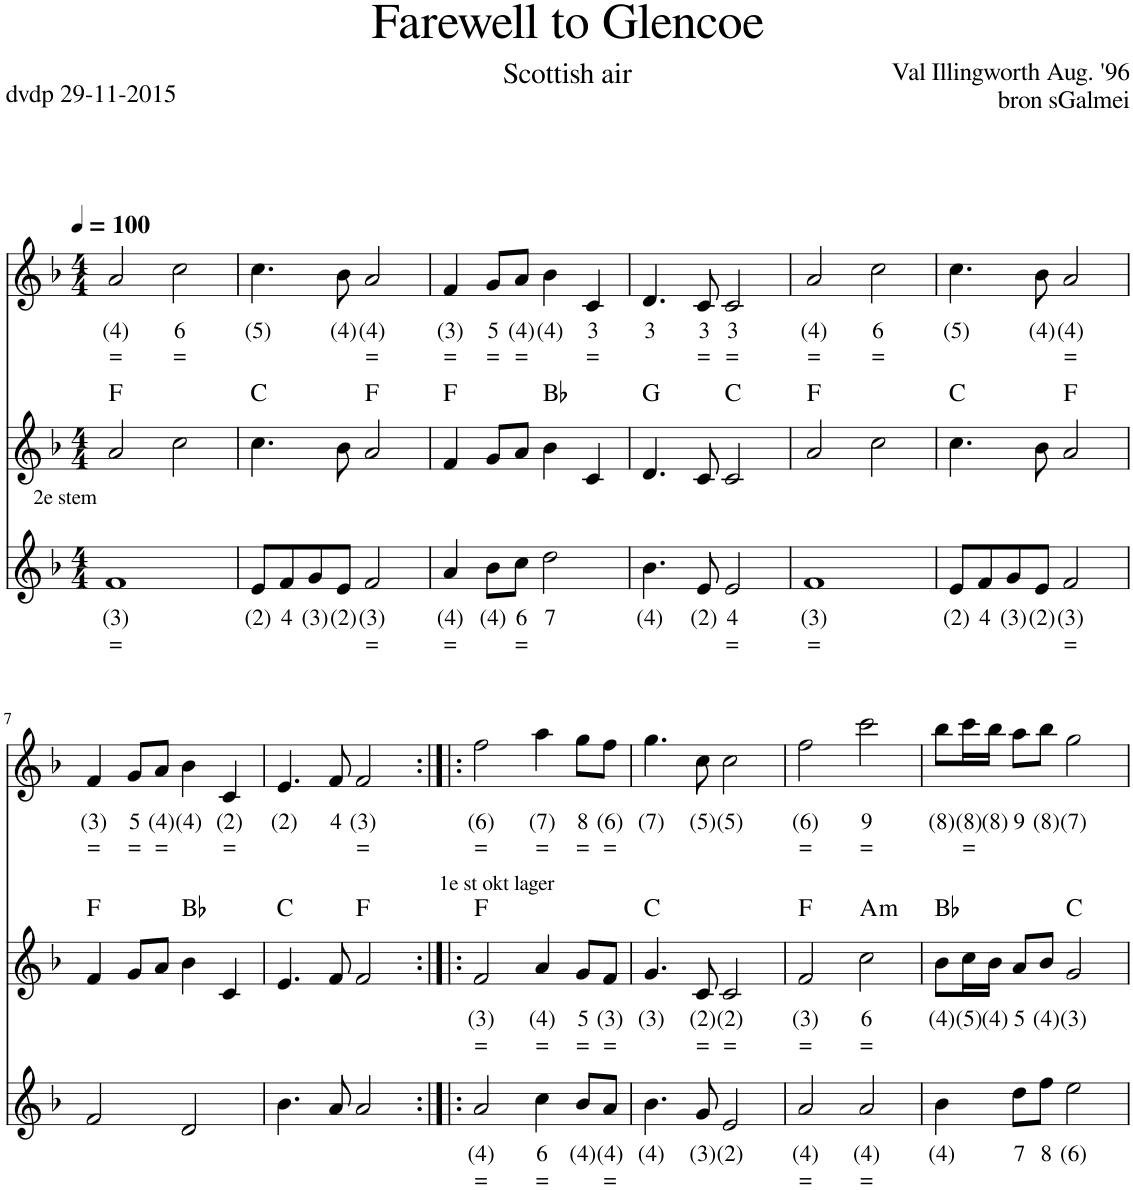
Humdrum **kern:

**kern	**text	**text	**kern	**text	**text	**harte	**kern	**text	**text
*part3	*part3	*part3	*part2	*part2	*part2	*part2	*part1	*part1	*part1
*staff3	*staff3	*staff3	*staff2	*staff2	*staff2	*	*staff1	*staff1	*staff1
*I"Stem	*	*	*I"Stem	*	*	*	*I"Stem	*	*
*clefG2	*	*	*clefG2	*	*	*	*clefG2	*	*
*k[b-]	*	*	*k[b-]	*	*	*	*k[b-]	*	*
*M4/4	*	*	*M4/4	*	*	*	*M4/4	*	*
*MM100	*	*	*MM100	*	*	*	*MM100	*	*
=1	=1	=1	=1	=1	=1	=1	=1	=1	=1
!LO:TX:a:t=2e stem	!	!	!	!	!	!	!	!	!
!	!LO:LY:b	!LO:LY:b	!	!	!	!	!	!LO:LY:b	!LO:LY:b
1f	(3)	=	2a/	.	.	F:maj	2a/	(4)	=
!	!	!	!	!	!	!	!	!LO:LY:b	!LO:LY:b
.	.	.	2cc\	.	.	.	2cc\	6	=
=2	=2	=2	=2	=2	=2	=2	=2	=2	=2
!	!LO:LY:b	!	!	!	!	!	!	!LO:LY:b	!
8e/L	(2)	.	4.cc\	.	.	C:maj	4.cc\	(5)	.
!	!LO:LY:b	!	!	!	!	!	!	!	!
8f/	4	.	.	.	.	.	.	.	.
!	!LO:LY:b	!	!	!	!	!	!	!	!
8g/	(3)	.	.	.	.	.	.	.	.
!	!LO:LY:b	!	!	!	!	!	!	!LO:LY:b	!
8e/J	(2)	.	8b-\	.	.	.	8b-\	(4)	.
!	!LO:LY:b	!LO:LY:b	!	!	!	!	!	!LO:LY:b	!LO:LY:b
2f/	(3)	=	2a/	.	.	F:maj	2a/	(4)	=
=3	=3	=3	=3	=3	=3	=3	=3	=3	=3
!	!LO:LY:b	!LO:LY:b	!	!	!	!	!	!LO:LY:b	!LO:LY:b
4a/	(4)	=	4f/	.	.	F:maj	4f/	(3)	=
!	!LO:LY:b	!	!	!	!	!	!	!LO:LY:b	!LO:LY:b
8b-\L	(4)	.	8g/L	.	.	.	8g/L	5	=
!	!LO:LY:b	!LO:LY:b	!	!	!	!	!	!LO:LY:b	!LO:LY:b
8cc\J	6	=	8a/J	.	.	.	8a/J	(4)	=
!	!LO:LY:b	!	!	!	!	!	!	!LO:LY:b	!
2dd\	7	.	4b-\	.	.	Bb:maj	4b-\	(4)	.
!	!	!	!	!	!	!	!	!LO:LY:b	!LO:LY:b
.	.	.	4c/	.	.	.	4c/	3	=
=4	=4	=4	=4	=4	=4	=4	=4	=4	=4
!	!LO:LY:b	!	!	!	!	!	!	!LO:LY:b	!
4.b-\	(4)	.	4.d/	.	.	G:maj	4.d/	3	.
!	!LO:LY:b	!	!	!	!	!	!	!LO:LY:b	!LO:LY:b
8e/	(2)	.	8c/	.	.	.	8c/	3	=
!	!LO:LY:b	!LO:LY:b	!	!	!	!	!	!LO:LY:b	!LO:LY:b
2e/	4	=	2c/	.	.	C:maj	2c/	3	=
=5	=5	=5	=5	=5	=5	=5	=5	=5	=5
!	!LO:LY:b	!LO:LY:b	!	!	!	!	!	!LO:LY:b	!LO:LY:b
1f	(3)	=	2a/	.	.	F:maj	2a/	(4)	=
!	!	!	!	!	!	!	!	!LO:LY:b	!LO:LY:b
.	.	.	2cc\	.	.	.	2cc\	6	=
=6	=6	=6	=6	=6	=6	=6	=6	=6	=6
!	!LO:LY:b	!	!	!	!	!	!	!LO:LY:b	!
8e/L	(2)	.	4.cc\	.	.	C:maj	4.cc\	(5)	.
!	!LO:LY:b	!	!	!	!	!	!	!	!
8f/	4	.	.	.	.	.	.	.	.
!	!LO:LY:b	!	!	!	!	!	!	!	!
8g/	(3)	.	.	.	.	.	.	.	.
!	!LO:LY:b	!	!	!	!	!	!	!LO:LY:b	!
8e/J	(2)	.	8b-\	.	.	.	8b-\	(4)	.
!	!LO:LY:b	!LO:LY:b	!	!	!	!	!	!LO:LY:b	!LO:LY:b
2f/	(3)	=	2a/	.	.	F:maj	2a/	(4)	=
!!LO:LB:g=z
=7	=7	=7	=7	=7	=7	=7	=7	=7	=7
!	!	!	!	!	!	!	!	!LO:LY:b	!LO:LY:b
2f/	.	.	4f/	.	.	F:maj	4f/	(3)	=
!	!	!	!	!	!	!	!	!LO:LY:b	!LO:LY:b
.	.	.	8g/L	.	.	.	8g/L	5	=
!	!	!	!	!	!	!	!	!LO:LY:b	!LO:LY:b
.	.	.	8a/J	.	.	.	8a/J	(4)	=
!	!	!	!	!	!	!	!	!LO:LY:b	!
2d/	.	.	4b-\	.	.	Bb:maj	4b-\	(4)	.
!	!	!	!	!	!	!	!	!LO:LY:b	!LO:LY:b
.	.	.	4c/	.	.	.	4c/	(2)	=
=8	=8	=8	=8	=8	=8	=8	=8	=8	=8
!	!	!	!	!	!	!	!	!LO:LY:b	!
4.b-\	.	.	4.e/	.	.	C:maj	4.e/	(2)	.
!	!	!	!	!	!	!	!	!LO:LY:b	!
8a/	.	.	8f/	.	.	.	8f/	4	.
!	!	!	!	!	!	!	!	!LO:LY:b	!LO:LY:b
2a/	.	.	2f/	.	.	F:maj	2f/	(3)	=
=9:|!|:	=9:|!|:	=9:|!|:	=9:|!|:	=9:|!|:	=9:|!|:	=9:|!|:	=9:|!|:	=9:|!|:	=9:|!|:
!	!	!	!LO:TX:a:t=1e st okt lager	!	!	!	!	!	!
!	!LO:LY:b	!LO:LY:b	!	!LO:LY:b	!LO:LY:b	!	!	!LO:LY:b	!LO:LY:b
2a/	(4)	=	2f/	(3)	=	F:maj	2ff\	(6)	=
!	!LO:LY:b	!LO:LY:b	!	!LO:LY:b	!LO:LY:b	!	!	!LO:LY:b	!LO:LY:b
4cc\	6	=	4a/	(4)	=	.	4aa\	(7)	=
!	!LO:LY:b	!	!	!LO:LY:b	!LO:LY:b	!	!	!LO:LY:b	!LO:LY:b
8b-/L	(4)	.	8g/L	5	=	.	8gg\L	8	=
!	!LO:LY:b	!LO:LY:b	!	!LO:LY:b	!LO:LY:b	!	!	!LO:LY:b	!LO:LY:b
8a/J	(4)	=	8f/J	(3)	=	.	8ff\J	(6)	=
=10	=10	=10	=10	=10	=10	=10	=10	=10	=10
!	!LO:LY:b	!	!	!LO:LY:b	!	!	!	!LO:LY:b	!
4.b-\	(4)	.	4.g/	(3)	.	C:maj	4.gg\	(7)	.
!	!LO:LY:b	!	!	!LO:LY:b	!LO:LY:b	!	!	!LO:LY:b	!
8g/	(3)	.	8c/	(2)	=	.	8cc\	(5)	.
!	!LO:LY:b	!	!	!LO:LY:b	!LO:LY:b	!	!	!LO:LY:b	!
2e/	(2)	.	2c/	(2)	=	.	2cc\	(5)	.
=11	=11	=11	=11	=11	=11	=11	=11	=11	=11
!	!LO:LY:b	!LO:LY:b	!	!LO:LY:b	!LO:LY:b	!	!	!LO:LY:b	!LO:LY:b
2a/	(4)	=	2f/	(3)	=	F:maj	2ff\	(6)	=
!	!LO:LY:b	!LO:LY:b	!	!LO:LY:b	!LO:LY:b	!LO:H:kt=m	!	!LO:LY:b	!LO:LY:b
2a/	(4)	=	2cc\	6	=	A:min	2ccc\	9	=
=12	=12	=12	=12	=12	=12	=12	=12	=12	=12
!	!LO:LY:b	!	!	!LO:LY:b	!	!	!	!LO:LY:b	!
4b-\	(4)	.	8b-\L	(4)	.	Bb:maj	8bb-\L	(8)	.
!	!	!	!	!LO:LY:b	!	!	!	!LO:LY:b	!LO:LY:b
.	.	.	16cc\L	(5)	.	.	16ccc\L	(8)	=
!	!	!	!	!LO:LY:b	!	!	!	!LO:LY:b	!
.	.	.	16b-\JJ	(4)	.	.	16bb-\JJ	(8)	.
!	!LO:LY:b	!	!	!LO:LY:b	!	!	!	!LO:LY:b	!
8dd\L	7	.	8a/L	5	.	.	8aa\L	9	.
!	!LO:LY:b	!	!	!LO:LY:b	!	!	!	!LO:LY:b	!
8ff\J	8	.	8b-/J	(4)	.	.	8bb-\J	(8)	.
!	!LO:LY:b	!	!	!LO:LY:b	!	!	!	!LO:LY:b	!
2ee\	(6)	.	2g/	(3)	.	C:maj	2gg\	(7)	.
=	=	=	=	=	=	=	=	=	=
*-	*-	*-	*-	*-	*-	*-	*-	*-	*-
